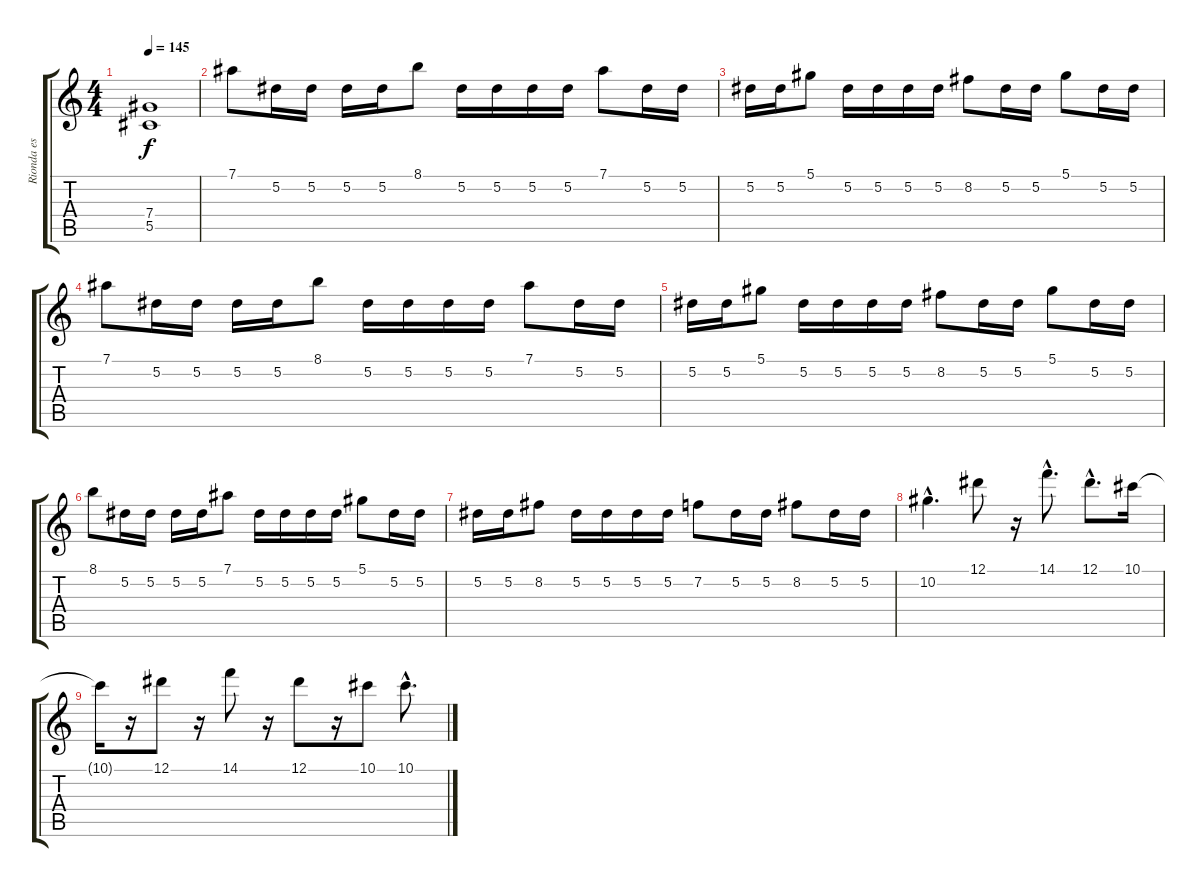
\track ("Rionda es feo" "Rionda es ") {instrument distortionguitar}
\staff {score tabs}
\tuning (Eb4 Bb3 Gb3 Db3 Ab2 Eb2) {hide}
\ts (4 4)
\tempo 145
\clef g2
\ks c
(7.4 5.5).1{dy f} |
7.1.8 5.2.16 5.2.16 5.2.16 5.2.16 8.1.8 5.2.16 5.2.16 5.2.16 5.2.16 7.1.8 5.2.16 5.2.16 |
5.2.16 5.2.16 5.1.8 5.2.16 5.2.16 5.2.16 5.2.16 8.2.8 5.2.16 5.2.16 5.1.8 5.2.16 5.2.16 |
7.1.8 5.2.16 5.2.16 5.2.16 5.2.16 8.1.8 5.2.16 5.2.16 5.2.16 5.2.16 7.1.8 5.2.16 5.2.16 |
5.2.16 5.2.16 5.1.8 5.2.16 5.2.16 5.2.16 5.2.16 8.2.8 5.2.16 5.2.16 5.1.8 5.2.16 5.2.16 |
8.1.8 5.2.16 5.2.16 5.2.16 5.2.16 7.1.8 5.2.16 5.2.16 5.2.16 5.2.16 5.1.8 5.2.16 5.2.16 |
5.2.16 5.2.16 8.2.8 5.2.16 5.2.16 5.2.16 5.2.16 7.2.8 5.2.16 5.2.16 8.2.8 5.2.16 5.2.16 |
10.2{hac}.4{d} 12.1.8 r.16 14.1{hac}.8{d} 12.1{hac}.8{d} 10.1.16 |
10.1{t}.16 r.16 12.1.8 r.16 14.1.8 r.16 12.1.8 r.16 10.1.8 10.1{hac}.8{d}
